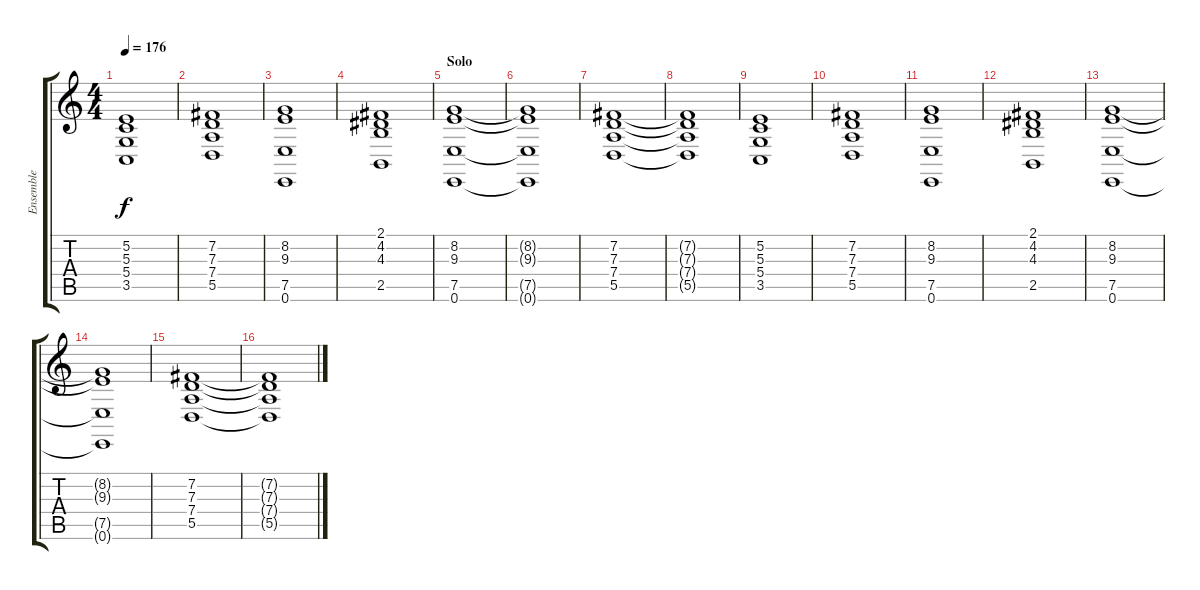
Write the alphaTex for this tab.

\track ("Ensemble" "Ensemble") {instrument stringensemble1}
\staff {score tabs}
\tuning (E4 B3 G3 D3 A2 E2) {hide}
\ts (4 4)
\tempo 176
\clef g2
\ks c
(5.2 5.3 5.4 3.5).1{dy f} |
(7.2 7.3 7.4 5.5).1 |
(8.2 9.3 7.5 0.6).1 |
(2.1 4.2 4.3 2.5).1 |
\section ("" "Solo")
(8.2 9.3 7.5 0.6).1 |
(8.2{t} 9.3{t} 7.5{t} 0.6{t}).1 |
(7.2 7.3 7.4 5.5).1 |
(7.2{t} 7.3{t} 7.4{t} 5.5{t}).1 |
(5.2 5.3 5.4 3.5).1 |
(7.2 7.3 7.4 5.5).1 |
(8.2 9.3 7.5 0.6).1 |
(2.1 4.2 4.3 2.5).1 |
\section ("" "")
(8.2 9.3 7.5 0.6).1 |
(8.2{t} 9.3{t} 7.5{t} 0.6{t}).1 |
(7.2 7.3 7.4 5.5).1 |
(7.2{t} 7.3{t} 7.4{t} 5.5{t}).1
